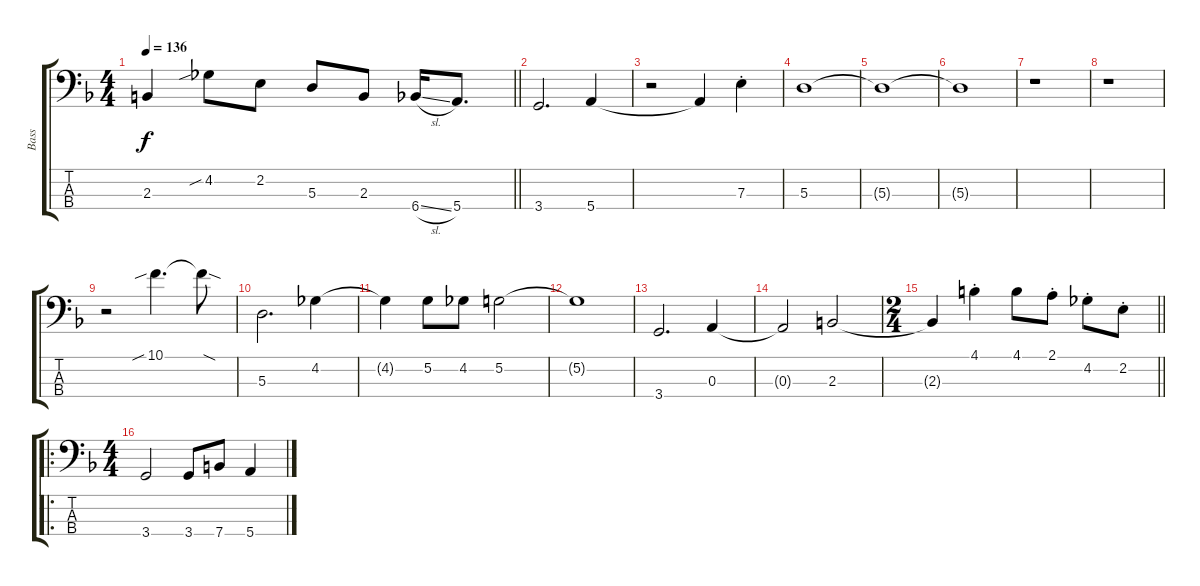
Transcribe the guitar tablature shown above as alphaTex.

\track ("Bass" "Bass") {instrument electricbassfinger}
\staff {score tabs}
\tuning (G2 D2 A1 E1) {hide}
\ts (4 4)
\tempo 136
\clef f4
\barLineRight lightlight
\ks f
2.3{t}.4{dy f} 4.2{sib}.8 2.2.8 5.3.8 2.3.8 6.4{sl}.16 5.4.8{d} |
3.4.2{d} 5.4.4 |
r.2 5.4{t}.4 7.3{st}.4 |
5.3.1 |
5.3{t}.1 |
5.3{t}.1 |
r.1 |
r.1 |
r.2 10.1{sib}.4{d} 10.1{sod t}.8 |
5.3.2{d} 4.2.4 |
4.2{t}.4 5.2.8 4.2.8 5.2.2 |
5.2{t}.1 |
3.4.2{d} 0.3.4 |
0.3{t}.2 2.3.2 |
\ts (2 4)
\barLineRight lightlight
2.3{t}.4 4.1{st}.4 4.1.8 2.1{st}.8 4.2{st}.8 2.2{st}.8 |
\ro
\ts (4 4)
3.4.2 3.4.8 7.4.8 5.4.4
